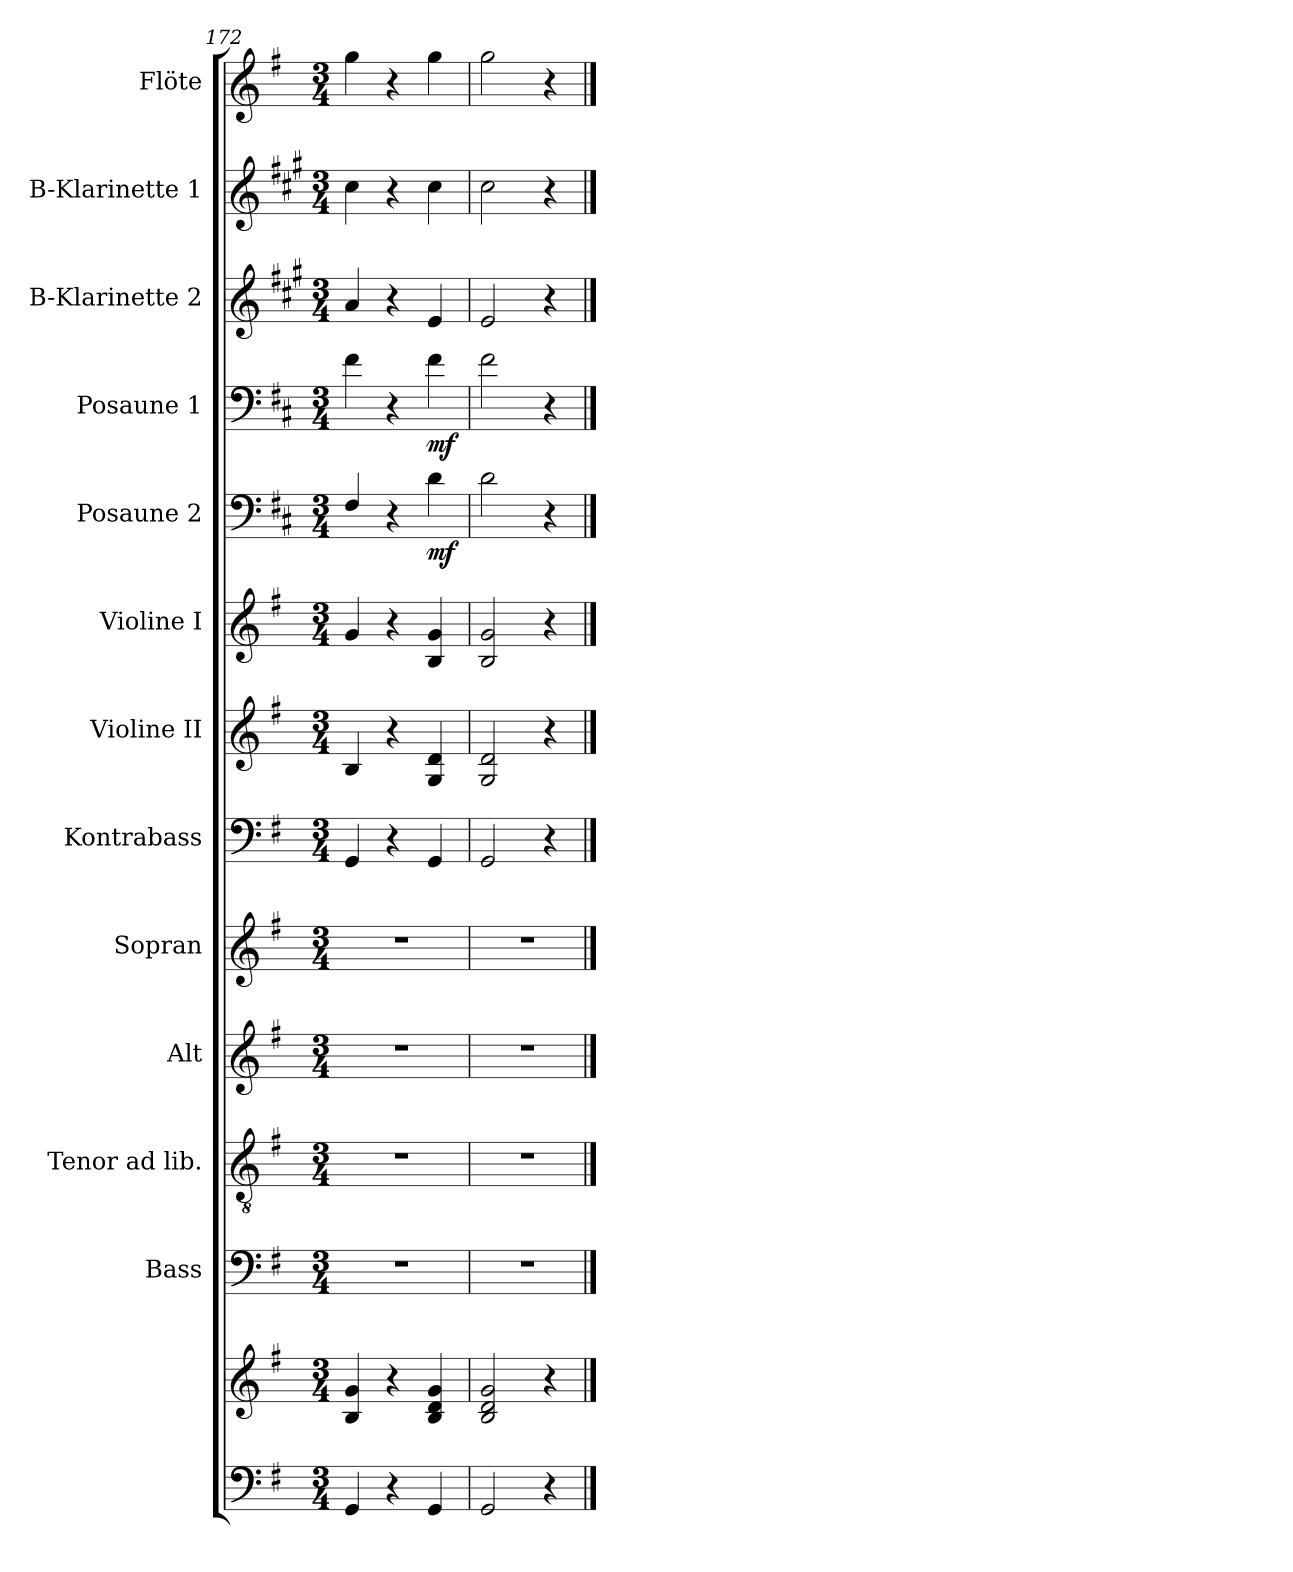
**kern	**kern	**kern	**kern	**kern	**kern	**kern	**kern	**kern	**kern	**dynam	**kern	**dynam	**kern	**kern	**kern
*part13	*part13	*part12	*part11	*part10	*part9	*part8	*part7	*part6	*part5	*part5	*part4	*part4	*part3	*part2	*part1
*staff14	*staff13	*staff12	*staff11	*staff10	*staff9	*staff8	*staff7	*staff6	*staff5	*staff5	*staff4	*staff4	*staff3	*staff2	*staff1
*	*	*I"Bass	*I"Tenor ad lib.	*I"Alt	*I"Sopran	*I"Kontrabass	*I"Violine II	*I"Violine I	*I"Posaune 2	*	*I"Posaune 1	*	*I"B-Klarinette 2	*I"B-Klarinette 1	*I"Flöte
*	*	*I'B.	*I'T.	*I'A.	*I'S.	*I'Kb.	*I'Vl. II	*I'Vl. I	*I'Pos 2	*	*I'Pos. 1	*	*I'B Kl. 2	*I'B Kl. 1	*I'Fl.
*clefF4	*clefG2	*clefF4	*clefGv2	*clefG2	*clefG2	*clefF4	*clefG2	*clefG2	*clefF4	*	*clefF4	*	*clefG2	*clefG2	*clefG2
*	*	*	*	*	*	*ITrd7c12	*	*	*ITrd4c7	*	*ITrd4c7	*	*ITrd1c2	*ITrd1c2	*
*k[f#]	*k[f#]	*k[f#]	*k[f#]	*k[f#]	*k[f#]	*k[f#]	*k[f#]	*k[f#]	*k[f#]	*	*k[f#]	*	*k[f#]	*k[f#]	*k[f#]
*G:	*G:	*G:	*G:	*G:	*G:	*G:	*G:	*G:	*G:	*	*G:	*	*G:	*G:	*G:
*M3/4	*M3/4	*M3/4	*M3/4	*M3/4	*M3/4	*M3/4	*M3/4	*M3/4	*M3/4	*	*M3/4	*	*M3/4	*M3/4	*M3/4
=172	=172	=172	=172	=172	=172	=172	=172	=172	=172	=172	=172	=172	=172	=172	=172
4GG/	4B/ 4g/	2.r	2.r	2.r	2.r	4GGG/	4B/	4g/	4BB/	.	4B\	.	4g/	4b\	4gg\
4r	4r	.	.	.	.	4r	4r	4r	4r	.	4r	.	4r	4r	4r
!	!	!	!	!	!	!	!	!	!	!LO:DY:b	!	!LO:DY:b	!	!	!
4GG/	4B/ 4d/ 4g/	.	.	.	.	4GGG/	4G/ 4d/	4B/ 4g/	4G\	mf	4B\	mf	4d/	4b\	4gg\
=173	=173	=173	=173	=173	=173	=173	=173	=173	=173	=173	=173	=173	=173	=173	=173
2GG/	2B/ 2d/ 2g/	2.r	2.r	2.r	2.r	2GGG/	2G/ 2d/	2B/ 2g/	2G\	.	2B\	.	2d/	2b\	2gg\
4r	4r	.	.	.	.	4r	4r	4r	4r	.	4r	.	4r	4r	4r
==	==	==	==	==	==	==	==	==	==	==	==	==	==	==	==
*-	*-	*-	*-	*-	*-	*-	*-	*-	*-	*-	*-	*-	*-	*-	*-
